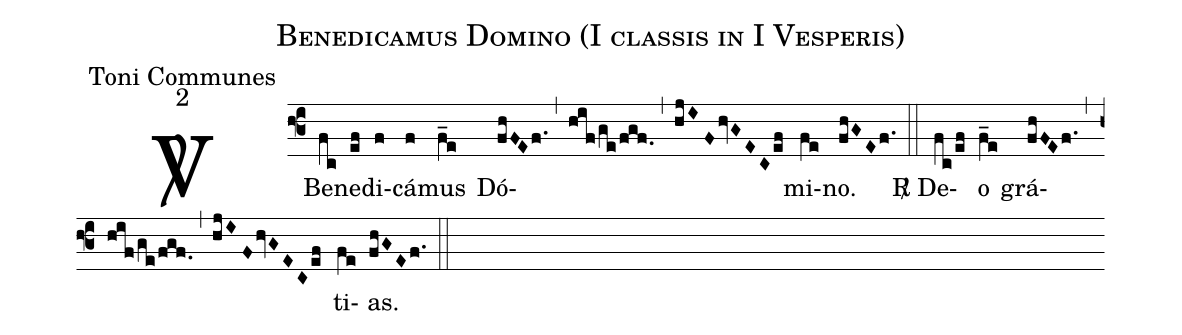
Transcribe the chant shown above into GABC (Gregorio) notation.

name:Benedicamus Domino (I classis in I Vesperis);
office-part:Toni Communes;
mode:2;
%%
(f3) <sp>V/</sp> Be(fc)ne(ef)di(f)cá(f)mus(f_e) Dó(fhFEf.)(,)(hif/ge/fgf.)(,)(hjI//FhvGECef)mi(fe)no.(fhGEf.) (::)
<sp>R/</sp> De(fc/ef)o(f_e) grá(fhFEf.)(,)(hif/ge/fgf.)(,)(hjI//FhvGECef)ti(fe)as.(fhGEf.) (::)
